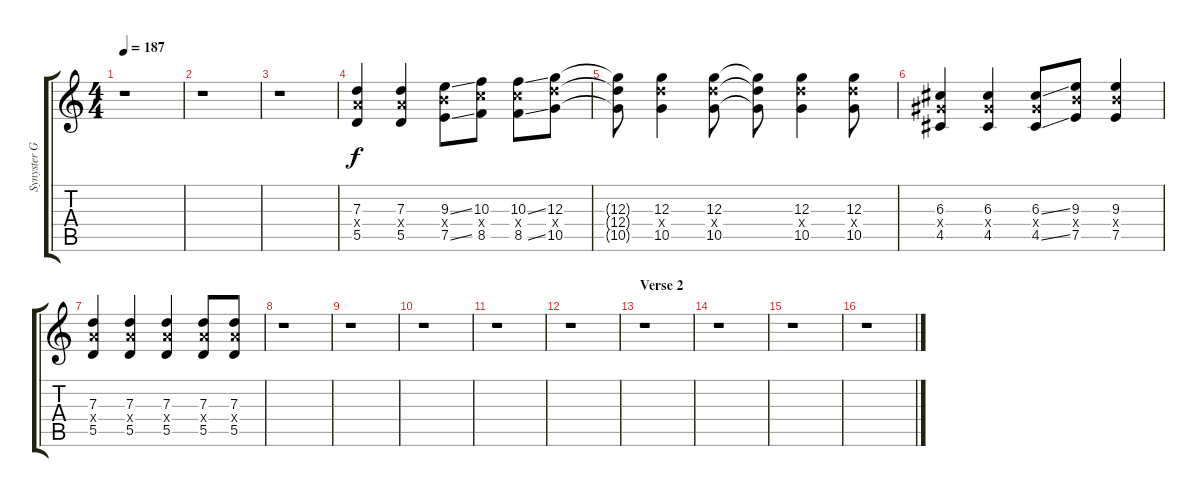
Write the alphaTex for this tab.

\track ("Synyster Gates (Neutral Lead)" "Synyster G") {instrument distortionguitar}
\staff {score tabs}
\tuning (E4 B3 G3 D3 A2 D2) {hide}
\ts (4 4)
\tempo 187
\clef g2
\ks c
r.1{dy f} |
r.1 |
r.1 |
(7.3 7.4{x} 5.5).4 (7.3 7.4{x} 5.5).4 (9.3{ss} 9.4{x} 7.5{ss}).8 (10.3 10.4{x} 8.5).8 (10.3{ss} 10.4{x} 8.5{ss}).8 (12.3 12.4{x} 10.5).8 |
(12.3{t} 12.4{t} 10.5{t}).8 (12.3 12.4{x} 10.5).4 (12.3 12.4{x} 10.5).8 (12.3{t} 12.4{t} 10.5{t}).8 (12.3 12.4{x} 10.5).4 (12.3 12.4{x} 10.5).8 |
(6.3 6.4{x} 4.5).4 (6.3 6.4{x} 4.5).4 (6.3{ss} 6.4{x} 4.5{ss}).8 (9.3 9.4{x} 7.5).8 (9.3 9.4{x} 7.5).4 |
(7.3 7.4{x} 5.5).4 (7.3 7.4{x} 5.5).4 (7.3 7.4{x} 5.5).4 (7.3 7.4{x} 5.5).8 (7.3 7.4{x} 5.5).8 |
r.1 |
r.1 |
r.1 |
r.1 |
r.1 |
\section ("" "Verse 2")
r.1 |
r.1 |
r.1 |
r.1
